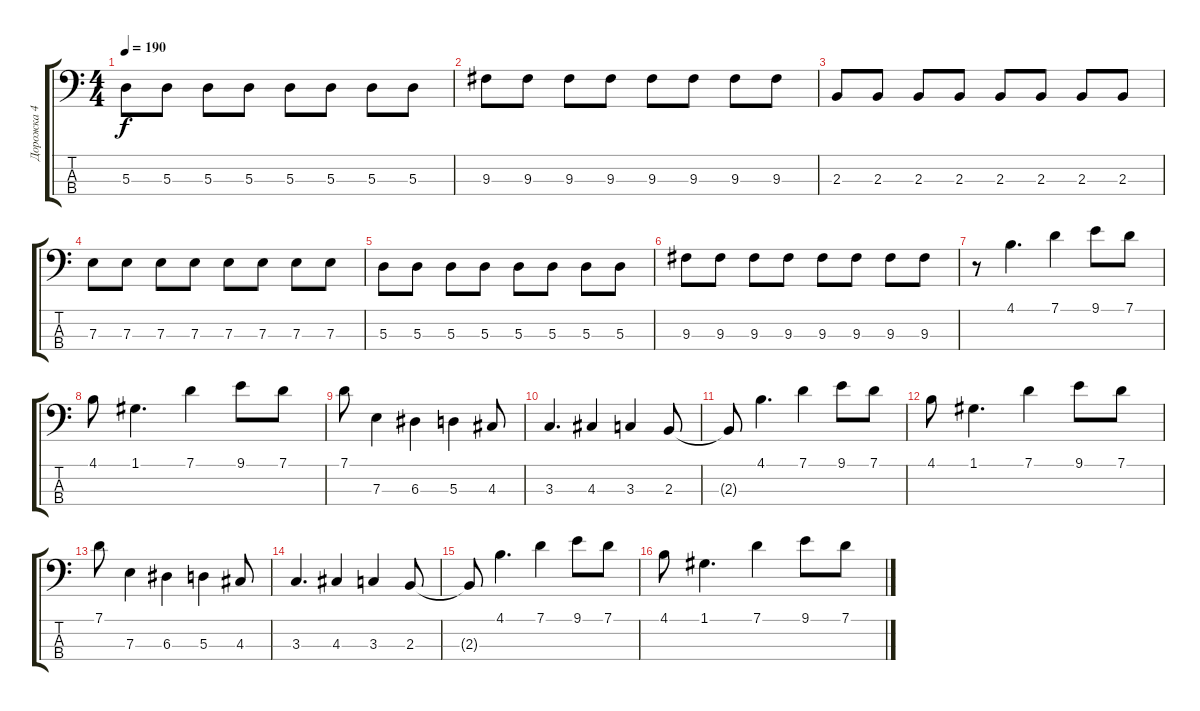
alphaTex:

\track ("Дорожка 4" "Дорожка 4") {instrument electricbassfinger}
\staff {score tabs}
\tuning (G2 D2 A1 D1) {hide}
\ts (4 4)
\tempo 190
\clef f4
\ks c
5.3.8{dy f} 5.3.8 5.3.8 5.3.8 5.3.8 5.3.8 5.3.8 5.3.8 |
9.3.8 9.3.8 9.3.8 9.3.8 9.3.8 9.3.8 9.3.8 9.3.8 |
2.3.8 2.3.8 2.3.8 2.3.8 2.3.8 2.3.8 2.3.8 2.3.8 |
7.3.8 7.3.8 7.3.8 7.3.8 7.3.8 7.3.8 7.3.8 7.3.8 |
5.3.8 5.3.8 5.3.8 5.3.8 5.3.8 5.3.8 5.3.8 5.3.8 |
9.3.8 9.3.8 9.3.8 9.3.8 9.3.8 9.3.8 9.3.8 9.3.8 |
r.8 4.1.4{d} 7.1.4 9.1.8 7.1.8 |
4.1.8 1.1.4{d} 7.1.4 9.1.8 7.1.8 |
7.1.8 7.3.4 6.3.4 5.3.4 4.3.8 |
3.3.4{d} 4.3.4 3.3.4 2.3.8 |
2.3{t}.8 4.1.4{d} 7.1.4 9.1.8 7.1.8 |
4.1.8 1.1.4{d} 7.1.4 9.1.8 7.1.8 |
7.1.8 7.3.4 6.3.4 5.3.4 4.3.8 |
3.3.4{d} 4.3.4 3.3.4 2.3.8 |
2.3{t}.8 4.1.4{d} 7.1.4 9.1.8 7.1.8 |
4.1.8 1.1.4{d} 7.1.4 9.1.8 7.1.8
